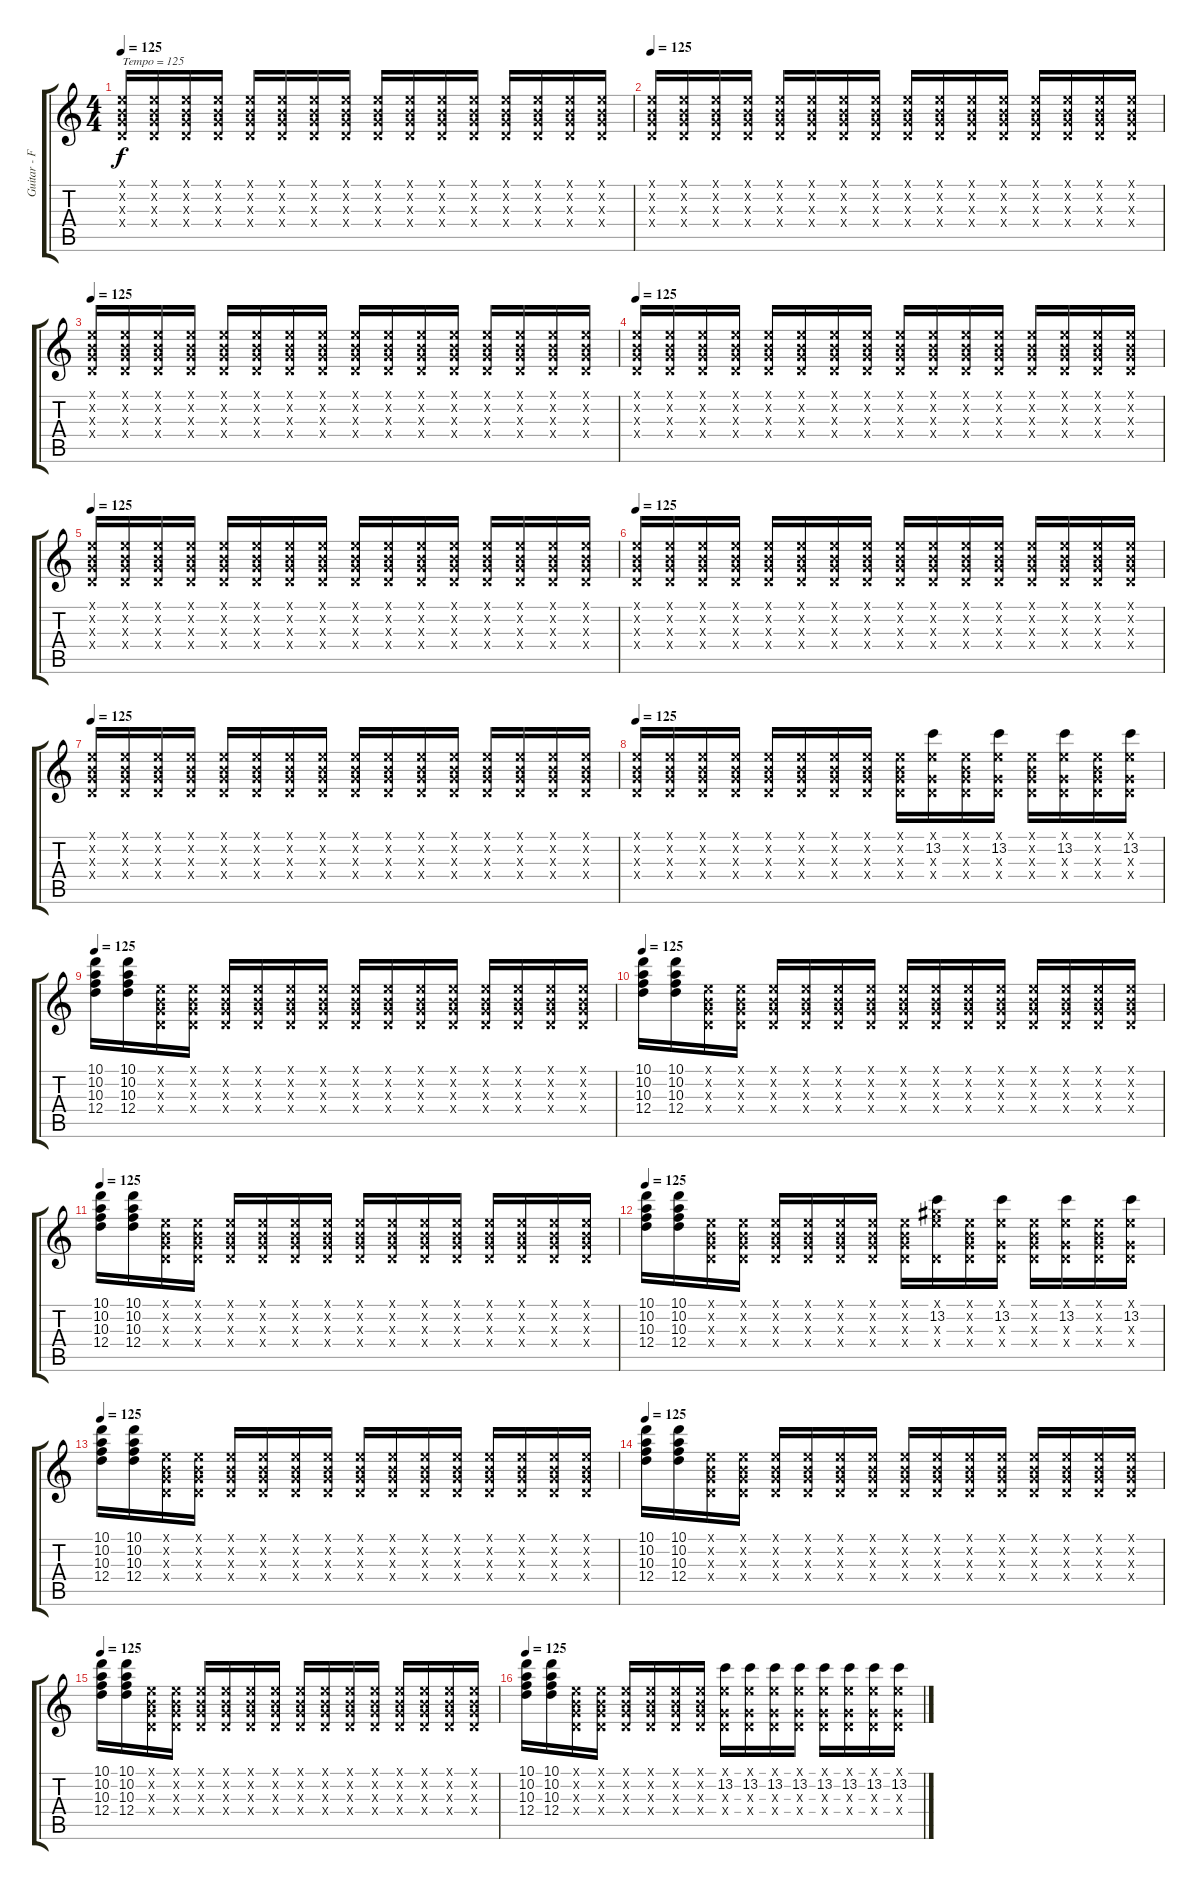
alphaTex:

\track ("Guitar - Frusciante" "Guitar - F") {instrument electricguitarclean}
\staff {score tabs}
\tuning (E4 B3 G3 D3 A2 E2) {hide}
\ts (4 4)
\tempo 125
\clef g2
\ks c
(0.1{x} 0.2{x} 0.3{x} 0.4{x}).16{txt "Tempo = 125" dy f volume 8} (0.1{x} 0.2{x} 0.3{x} 0.4{x}).16 (0.1{x} 0.2{x} 0.3{x} 0.4{x}).16 (0.1{x} 0.2{x} 0.3{x} 0.4{x}).16 (0.1{x} 0.2{x} 0.3{x} 0.4{x}).16 (0.1{x} 0.2{x} 0.3{x} 0.4{x}).16 (0.1{x} 0.2{x} 0.3{x} 0.4{x}).16 (0.1{x} 0.2{x} 0.3{x} 0.4{x}).16 (0.1{x} 0.2{x} 0.3{x} 0.4{x}).16 (0.1{x} 0.2{x} 0.3{x} 0.4{x}).16 (0.1{x} 0.2{x} 0.3{x} 0.4{x}).16 (0.1{x} 0.2{x} 0.3{x} 0.4{x}).16 (0.1{x} 0.2{x} 0.3{x} 0.4{x}).16 (0.1{x} 0.2{x} 0.3{x} 0.4{x}).16 (0.1{x} 0.2{x} 0.3{x} 0.4{x}).16 (0.1{x} 0.2{x} 0.3{x} 0.4{x}).16 |
\tempo 125
(0.1{x} 0.2{x} 0.3{x} 0.4{x}).16{volume 8} (0.1{x} 0.2{x} 0.3{x} 0.4{x}).16 (0.1{x} 0.2{x} 0.3{x} 0.4{x}).16 (0.1{x} 0.2{x} 0.3{x} 0.4{x}).16 (0.1{x} 0.2{x} 0.3{x} 0.4{x}).16 (0.1{x} 0.2{x} 0.3{x} 0.4{x}).16 (0.1{x} 0.2{x} 0.3{x} 0.4{x}).16 (0.1{x} 0.2{x} 0.3{x} 0.4{x}).16 (0.1{x} 0.2{x} 0.3{x} 0.4{x}).16 (0.1{x} 0.2{x} 0.3{x} 0.4{x}).16 (0.1{x} 0.2{x} 0.3{x} 0.4{x}).16 (0.1{x} 0.2{x} 0.3{x} 0.4{x}).16 (0.1{x} 0.2{x} 0.3{x} 0.4{x}).16 (0.1{x} 0.2{x} 0.3{x} 0.4{x}).16 (0.1{x} 0.2{x} 0.3{x} 0.4{x}).16 (0.1{x} 0.2{x} 0.3{x} 0.4{x}).16 |
\tempo 125
(0.1{x} 0.2{x} 0.3{x} 0.4{x}).16{volume 8} (0.1{x} 0.2{x} 0.3{x} 0.4{x}).16 (0.1{x} 0.2{x} 0.3{x} 0.4{x}).16 (0.1{x} 0.2{x} 0.3{x} 0.4{x}).16 (0.1{x} 0.2{x} 0.3{x} 0.4{x}).16 (0.1{x} 0.2{x} 0.3{x} 0.4{x}).16 (0.1{x} 0.2{x} 0.3{x} 0.4{x}).16 (0.1{x} 0.2{x} 0.3{x} 0.4{x}).16 (0.1{x} 0.2{x} 0.3{x} 0.4{x}).16 (0.1{x} 0.2{x} 0.3{x} 0.4{x}).16 (0.1{x} 0.2{x} 0.3{x} 0.4{x}).16 (0.1{x} 0.2{x} 0.3{x} 0.4{x}).16 (0.1{x} 0.2{x} 0.3{x} 0.4{x}).16 (0.1{x} 0.2{x} 0.3{x} 0.4{x}).16 (0.1{x} 0.2{x} 0.3{x} 0.4{x}).16 (0.1{x} 0.2{x} 0.3{x} 0.4{x}).16 |
\tempo 125
(0.1{x} 0.2{x} 0.3{x} 0.4{x}).16{volume 8} (0.1{x} 0.2{x} 0.3{x} 0.4{x}).16 (0.1{x} 0.2{x} 0.3{x} 0.4{x}).16 (0.1{x} 0.2{x} 0.3{x} 0.4{x}).16 (0.1{x} 0.2{x} 0.3{x} 0.4{x}).16 (0.1{x} 0.2{x} 0.3{x} 0.4{x}).16 (0.1{x} 0.2{x} 0.3{x} 0.4{x}).16 (0.1{x} 0.2{x} 0.3{x} 0.4{x}).16 (0.1{x} 0.2{x} 0.3{x} 0.4{x}).16 (0.1{x} 0.2{x} 0.3{x} 0.4{x}).16 (0.1{x} 0.2{x} 0.3{x} 0.4{x}).16 (0.1{x} 0.2{x} 0.3{x} 0.4{x}).16 (0.1{x} 0.2{x} 0.3{x} 0.4{x}).16 (0.1{x} 0.2{x} 0.3{x} 0.4{x}).16 (0.1{x} 0.2{x} 0.3{x} 0.4{x}).16 (0.1{x} 0.2{x} 0.3{x} 0.4{x}).16 |
\tempo 125
(0.1{x} 0.2{x} 0.3{x} 0.4{x}).16{volume 8} (0.1{x} 0.2{x} 0.3{x} 0.4{x}).16 (0.1{x} 0.2{x} 0.3{x} 0.4{x}).16 (0.1{x} 0.2{x} 0.3{x} 0.4{x}).16 (0.1{x} 0.2{x} 0.3{x} 0.4{x}).16 (0.1{x} 0.2{x} 0.3{x} 0.4{x}).16 (0.1{x} 0.2{x} 0.3{x} 0.4{x}).16 (0.1{x} 0.2{x} 0.3{x} 0.4{x}).16 (0.1{x} 0.2{x} 0.3{x} 0.4{x}).16 (0.1{x} 0.2{x} 0.3{x} 0.4{x}).16 (0.1{x} 0.2{x} 0.3{x} 0.4{x}).16 (0.1{x} 0.2{x} 0.3{x} 0.4{x}).16 (0.1{x} 0.2{x} 0.3{x} 0.4{x}).16 (0.1{x} 0.2{x} 0.3{x} 0.4{x}).16 (0.1{x} 0.2{x} 0.3{x} 0.4{x}).16 (0.1{x} 0.2{x} 0.3{x} 0.4{x}).16 |
\tempo 125
(0.1{x} 0.2{x} 0.3{x} 0.4{x}).16{volume 8} (0.1{x} 0.2{x} 0.3{x} 0.4{x}).16 (0.1{x} 0.2{x} 0.3{x} 0.4{x}).16 (0.1{x} 0.2{x} 0.3{x} 0.4{x}).16 (0.1{x} 0.2{x} 0.3{x} 0.4{x}).16 (0.1{x} 0.2{x} 0.3{x} 0.4{x}).16 (0.1{x} 0.2{x} 0.3{x} 0.4{x}).16 (0.1{x} 0.2{x} 0.3{x} 0.4{x}).16 (0.1{x} 0.2{x} 0.3{x} 0.4{x}).16 (0.1{x} 0.2{x} 0.3{x} 0.4{x}).16 (0.1{x} 0.2{x} 0.3{x} 0.4{x}).16 (0.1{x} 0.2{x} 0.3{x} 0.4{x}).16 (0.1{x} 0.2{x} 0.3{x} 0.4{x}).16 (0.1{x} 0.2{x} 0.3{x} 0.4{x}).16 (0.1{x} 0.2{x} 0.3{x} 0.4{x}).16 (0.1{x} 0.2{x} 0.3{x} 0.4{x}).16 |
\tempo 125
(0.1{x} 0.2{x} 0.3{x} 0.4{x}).16{volume 8} (0.1{x} 0.2{x} 0.3{x} 0.4{x}).16 (0.1{x} 0.2{x} 0.3{x} 0.4{x}).16 (0.1{x} 0.2{x} 0.3{x} 0.4{x}).16 (0.1{x} 0.2{x} 0.3{x} 0.4{x}).16 (0.1{x} 0.2{x} 0.3{x} 0.4{x}).16 (0.1{x} 0.2{x} 0.3{x} 0.4{x}).16 (0.1{x} 0.2{x} 0.3{x} 0.4{x}).16 (0.1{x} 0.2{x} 0.3{x} 0.4{x}).16 (0.1{x} 0.2{x} 0.3{x} 0.4{x}).16 (0.1{x} 0.2{x} 0.3{x} 0.4{x}).16 (0.1{x} 0.2{x} 0.3{x} 0.4{x}).16 (0.1{x} 0.2{x} 0.3{x} 0.4{x}).16 (0.1{x} 0.2{x} 0.3{x} 0.4{x}).16 (0.1{x} 0.2{x} 0.3{x} 0.4{x}).16 (0.1{x} 0.2{x} 0.3{x} 0.4{x}).16 |
\tempo 125
(0.1{x} 0.2{x} 0.3{x} 0.4{x}).16{volume 8} (0.1{x} 0.2{x} 0.3{x} 0.4{x}).16 (0.1{x} 0.2{x} 0.3{x} 0.4{x}).16 (0.1{x} 0.2{x} 0.3{x} 0.4{x}).16 (0.1{x} 0.2{x} 0.3{x} 0.4{x}).16 (0.1{x} 0.2{x} 0.3{x} 0.4{x}).16 (0.1{x} 0.2{x} 0.3{x} 0.4{x}).16 (0.1{x} 0.2{x} 0.3{x} 0.4{x}).16 (0.1{x} 0.2{x} 0.3{x} 0.4{x}).16 (0.1{x} 13.2 0.3{x} 0.4{x}).16 (0.1{x} 0.2{x} 0.3{x} 0.4{x}).16 (0.1{x} 13.2 0.3{x} 0.4{x}).16 (0.1{x} 0.2{x} 0.3{x} 0.4{x}).16 (0.1{x} 13.2 0.3{x} 0.4{x}).16 (0.1{x} 0.2{x} 0.3{x} 0.4{x}).16 (0.1{x} 13.2 0.3{x} 0.4{x}).16 |
\tempo 125
(10.1 10.2 10.3 12.4).16{volume 8} (10.1 10.2 10.3 12.4).16 (0.1{x} 0.2{x} 0.3{x} 0.4{x}).16 (0.1{x} 0.2{x} 0.3{x} 0.4{x}).16 (0.1{x} 0.2{x} 0.3{x} 0.4{x}).16 (0.1{x} 0.2{x} 0.3{x} 0.4{x}).16 (0.1{x} 0.2{x} 0.3{x} 0.4{x}).16 (0.1{x} 0.2{x} 0.3{x} 0.4{x}).16 (0.1{x} 0.2{x} 0.3{x} 0.4{x}).16 (0.1{x} 0.2{x} 0.3{x} 0.4{x}).16 (0.1{x} 0.2{x} 0.3{x} 0.4{x}).16 (0.1{x} 0.2{x} 0.3{x} 0.4{x}).16 (0.1{x} 0.2{x} 0.3{x} 0.4{x}).16 (0.1{x} 0.2{x} 0.3{x} 0.4{x}).16 (0.1{x} 0.2{x} 0.3{x} 0.4{x}).16 (0.1{x} 0.2{x} 0.3{x} 0.4{x}).16 |
\tempo 125
(10.1 10.2 10.3 12.4).16{volume 8} (10.1 10.2 10.3 12.4).16 (0.1{x} 0.2{x} 0.3{x} 0.4{x}).16 (0.1{x} 0.2{x} 0.3{x} 0.4{x}).16 (0.1{x} 0.2{x} 0.3{x} 0.4{x}).16 (0.1{x} 0.2{x} 0.3{x} 0.4{x}).16 (0.1{x} 0.2{x} 0.3{x} 0.4{x}).16 (0.1{x} 0.2{x} 0.3{x} 0.4{x}).16 (0.1{x} 0.2{x} 0.3{x} 0.4{x}).16 (0.1{x} 0.2{x} 0.3{x} 0.4{x}).16 (0.1{x} 0.2{x} 0.3{x} 0.4{x}).16 (0.1{x} 0.2{x} 0.3{x} 0.4{x}).16 (0.1{x} 0.2{x} 0.3{x} 0.4{x}).16 (0.1{x} 0.2{x} 0.3{x} 0.4{x}).16 (0.1{x} 0.2{x} 0.3{x} 0.4{x}).16 (0.1{x} 0.2{x} 0.3{x} 0.4{x}).16 |
\tempo 125
(10.1 10.2 10.3 12.4).16{volume 8} (10.1 10.2 10.3 12.4).16 (0.1{x} 0.2{x} 0.3{x} 0.4{x}).16 (0.1{x} 0.2{x} 0.3{x} 0.4{x}).16 (0.1{x} 0.2{x} 0.3{x} 0.4{x}).16 (0.1{x} 0.2{x} 0.3{x} 0.4{x}).16 (0.1{x} 0.2{x} 0.3{x} 0.4{x}).16 (0.1{x} 0.2{x} 0.3{x} 0.4{x}).16 (0.1{x} 0.2{x} 0.3{x} 0.4{x}).16 (0.1{x} 0.2{x} 0.3{x} 0.4{x}).16 (0.1{x} 0.2{x} 0.3{x} 0.4{x}).16 (0.1{x} 0.2{x} 0.3{x} 0.4{x}).16 (0.1{x} 0.2{x} 0.3{x} 0.4{x}).16 (0.1{x} 0.2{x} 0.3{x} 0.4{x}).16 (0.1{x} 0.2{x} 0.3{x} 0.4{x}).16 (0.1{x} 0.2{x} 0.3{x} 0.4{x}).16 |
\tempo 125
(10.1 10.2 10.3 12.4).16{volume 8} (10.1 10.2 10.3 12.4).16 (0.1{x} 0.2{x} 0.3{x} 0.4{x}).16 (0.1{x} 0.2{x} 0.3{x} 0.4{x}).16 (0.1{x} 0.2{x} 0.3{x} 0.4{x}).16 (0.1{x} 0.2{x} 0.3{x} 0.4{x}).16 (0.1{x} 0.2{x} 0.3{x} 0.4{x}).16 (0.1{x} 0.2{x} 0.3{x} 0.4{x}).16 (0.1{x} 0.2{x} 0.3{x} 0.4{x}).16 (0.1{x} 13.2 13.3{x} 0.4{x}).16 (0.1{x} 0.2{x} 0.3{x} 0.4{x}).16 (0.1{x} 13.2 0.3{x} 0.4{x}).16 (0.1{x} 0.2{x} 0.3{x} 0.4{x}).16 (0.1{x} 13.2 0.3{x} 0.4{x}).16 (0.1{x} 0.2{x} 0.3{x} 0.4{x}).16 (0.1{x} 13.2 0.3{x} 0.4{x}).16 |
\tempo 125
(10.1 10.2 10.3 12.4).16{volume 8} (10.1 10.2 10.3 12.4).16 (0.1{x} 0.2{x} 0.3{x} 0.4{x}).16 (0.1{x} 0.2{x} 0.3{x} 0.4{x}).16 (0.1{x} 0.2{x} 0.3{x} 0.4{x}).16 (0.1{x} 0.2{x} 0.3{x} 0.4{x}).16 (0.1{x} 0.2{x} 0.3{x} 0.4{x}).16 (0.1{x} 0.2{x} 0.3{x} 0.4{x}).16 (0.1{x} 0.2{x} 0.3{x} 0.4{x}).16 (0.1{x} 0.2{x} 0.3{x} 0.4{x}).16 (0.1{x} 0.2{x} 0.3{x} 0.4{x}).16 (0.1{x} 0.2{x} 0.3{x} 0.4{x}).16 (0.1{x} 0.2{x} 0.3{x} 0.4{x}).16 (0.1{x} 0.2{x} 0.3{x} 0.4{x}).16 (0.1{x} 0.2{x} 0.3{x} 0.4{x}).16 (0.1{x} 0.2{x} 0.3{x} 0.4{x}).16 |
\tempo 125
(10.1 10.2 10.3 12.4).16{volume 8} (10.1 10.2 10.3 12.4).16 (0.1{x} 0.2{x} 0.3{x} 0.4{x}).16 (0.1{x} 0.2{x} 0.3{x} 0.4{x}).16 (0.1{x} 0.2{x} 0.3{x} 0.4{x}).16 (0.1{x} 0.2{x} 0.3{x} 0.4{x}).16 (0.1{x} 0.2{x} 0.3{x} 0.4{x}).16 (0.1{x} 0.2{x} 0.3{x} 0.4{x}).16 (0.1{x} 0.2{x} 0.3{x} 0.4{x}).16 (0.1{x} 0.2{x} 0.3{x} 0.4{x}).16 (0.1{x} 0.2{x} 0.3{x} 0.4{x}).16 (0.1{x} 0.2{x} 0.3{x} 0.4{x}).16 (0.1{x} 0.2{x} 0.3{x} 0.4{x}).16 (0.1{x} 0.2{x} 0.3{x} 0.4{x}).16 (0.1{x} 0.2{x} 0.3{x} 0.4{x}).16 (0.1{x} 0.2{x} 0.3{x} 0.4{x}).16 |
\tempo 125
(10.1 10.2 10.3 12.4).16{volume 8} (10.1 10.2 10.3 12.4).16 (0.1{x} 0.2{x} 0.3{x} 0.4{x}).16 (0.1{x} 0.2{x} 0.3{x} 0.4{x}).16 (0.1{x} 0.2{x} 0.3{x} 0.4{x}).16 (0.1{x} 0.2{x} 0.3{x} 0.4{x}).16 (0.1{x} 0.2{x} 0.3{x} 0.4{x}).16 (0.1{x} 0.2{x} 0.3{x} 0.4{x}).16 (0.1{x} 0.2{x} 0.3{x} 0.4{x}).16 (0.1{x} 0.2{x} 0.3{x} 0.4{x}).16 (0.1{x} 0.2{x} 0.3{x} 0.4{x}).16 (0.1{x} 0.2{x} 0.3{x} 0.4{x}).16 (0.1{x} 0.2{x} 0.3{x} 0.4{x}).16 (0.1{x} 0.2{x} 0.3{x} 0.4{x}).16 (0.1{x} 0.2{x} 0.3{x} 0.4{x}).16 (0.1{x} 0.2{x} 0.3{x} 0.4{x}).16 |
\tempo 125
(10.1 10.2 10.3 12.4).16{volume 8} (10.1 10.2 10.3 12.4).16 (0.1{x} 0.2{x} 0.3{x} 0.4{x}).16 (0.1{x} 0.2{x} 0.3{x} 0.4{x}).16 (0.1{x} 0.2{x} 0.3{x} 0.4{x}).16 (0.1{x} 0.2{x} 0.3{x} 0.4{x}).16 (0.1{x} 0.2{x} 0.3{x} 0.4{x}).16 (0.1{x} 0.2{x} 0.3{x} 0.4{x}).16 (0.1{x} 13.2 0.3{x} 0.4{x}).16 (0.1{x} 13.2 0.3{x} 0.4{x}).16 (0.1{x} 13.2 0.3{x} 0.4{x}).16 (0.1{x} 13.2 0.3{x} 0.4{x}).16 (0.1{x} 13.2 0.3{x} 0.4{x}).16 (0.1{x} 13.2 0.3{x} 0.4{x}).16 (0.1{x} 13.2 0.3{x} 0.4{x}).16 (0.1{x} 13.2 0.3{x} 0.4{x}).16
